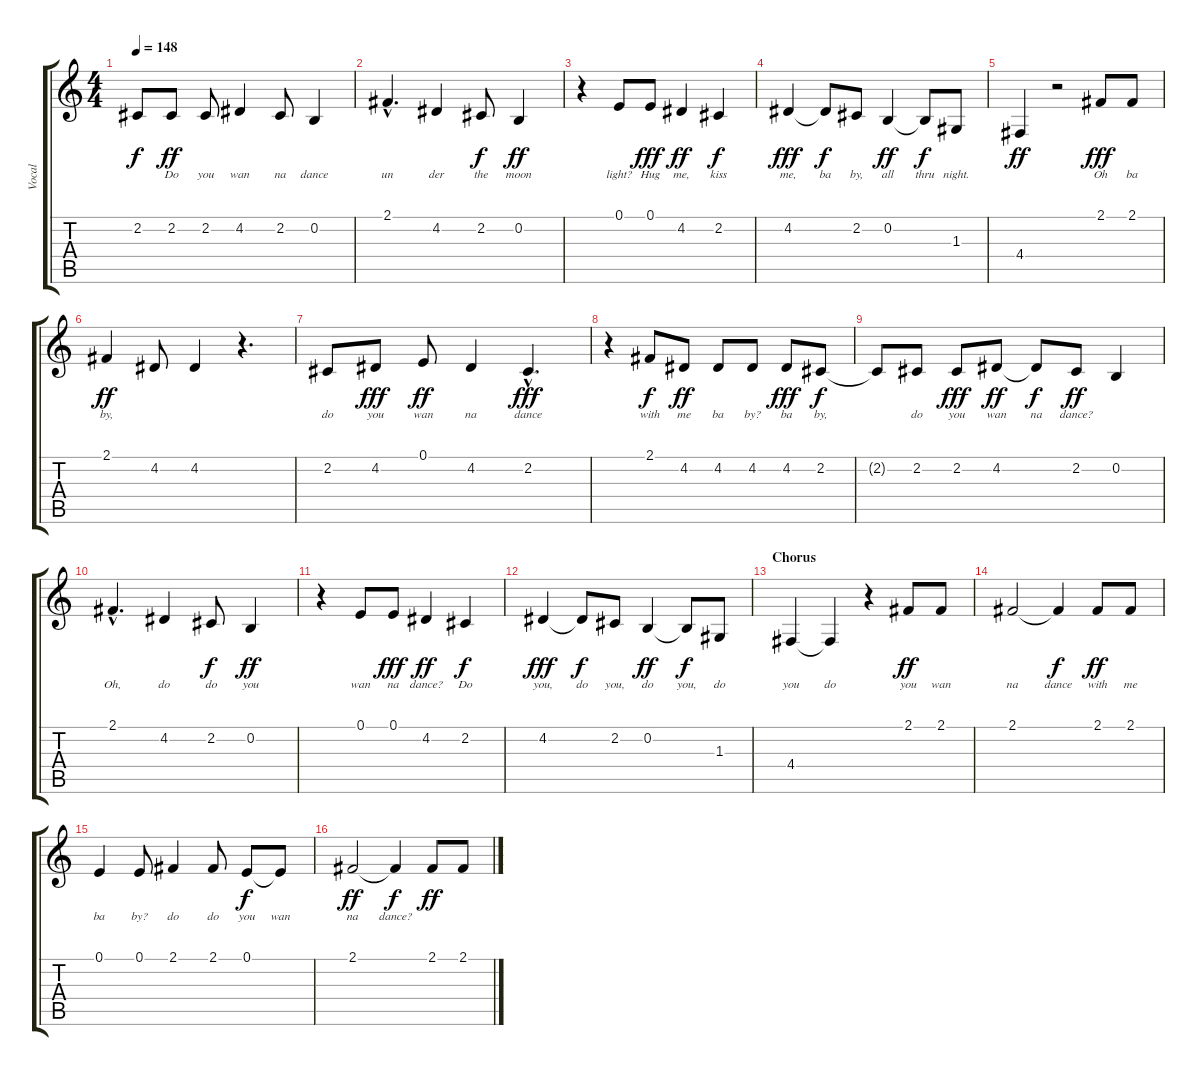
\track ("Vocal" "Vocal") {instrument englishhorn}
\staff {score tabs}
\tuning (E4 B3 G3 D3 A2 E2) {hide}
\ts (4 4)
\tempo 148
\clef g2
\ks c
2.2{t}.8{lyrics (0 "") lyrics (1 "") lyrics (2 "") lyrics (3 "") lyrics (4 "") dy f} 2.2.8{lyrics (0 "Do") lyrics (1 "") lyrics (2 "") lyrics (3 "") lyrics (4 "") dy ff} 2.2.8{lyrics (0 "you") lyrics (1 "") lyrics (2 "") lyrics (3 "") lyrics (4 "")} 4.2.4{lyrics (0 "wan") lyrics (1 "") lyrics (2 "") lyrics (3 "") lyrics (4 "")} 2.2.8{lyrics (0 "na") lyrics (1 "") lyrics (2 "") lyrics (3 "") lyrics (4 "")} 0.2.4{lyrics (0 "dance") lyrics (1 "") lyrics (2 "") lyrics (3 "") lyrics (4 "")} |
2.1{hac}.4{d lyrics (0 "un") lyrics (1 "") lyrics (2 "") lyrics (3 "") lyrics (4 "")} 4.2.4{lyrics (0 "der") lyrics (1 "") lyrics (2 "") lyrics (3 "") lyrics (4 "")} 2.2.8{lyrics (0 "the") lyrics (1 "") lyrics (2 "") lyrics (3 "") lyrics (4 "") dy f} 0.2.4{lyrics (0 "moon") lyrics (1 "") lyrics (2 "") lyrics (3 "") lyrics (4 "") dy ff} |
r.4 0.1.8{lyrics (0 "light?") lyrics (1 "") lyrics (2 "") lyrics (3 "") lyrics (4 "")} 0.1.8{lyrics (0 "Hug") lyrics (1 "") lyrics (2 "") lyrics (3 "") lyrics (4 "") dy fff} 4.2.4{lyrics (0 "me,") lyrics (1 "") lyrics (2 "") lyrics (3 "") lyrics (4 "") dy ff} 2.2.4{lyrics (0 "kiss") lyrics (1 "") lyrics (2 "") lyrics (3 "") lyrics (4 "") dy f} |
4.2.4{lyrics (0 "me,") lyrics (1 "") lyrics (2 "") lyrics (3 "") lyrics (4 "") dy fff} 4.2{t}.8{lyrics (0 "ba") lyrics (1 "") lyrics (2 "") lyrics (3 "") lyrics (4 "") dy f} 2.2.8{lyrics (0 "by,") lyrics (1 "") lyrics (2 "") lyrics (3 "") lyrics (4 "")} 0.2.4{lyrics (0 "all") lyrics (1 "") lyrics (2 "") lyrics (3 "") lyrics (4 "") dy ff} 0.2{t}.8{lyrics (0 "thru") lyrics (1 "") lyrics (2 "") lyrics (3 "") lyrics (4 "") dy f} 1.3.8{lyrics (0 "night.") lyrics (1 "") lyrics (2 "") lyrics (3 "") lyrics (4 "")} |
4.4.4{lyrics (0 "") lyrics (1 "") lyrics (2 "") lyrics (3 "") lyrics (4 "") dy ff} r.2 2.1.8{lyrics (0 "Oh") lyrics (1 "") lyrics (2 "") lyrics (3 "") lyrics (4 "") dy fff} 2.1.8{lyrics (0 "ba") lyrics (1 "") lyrics (2 "") lyrics (3 "") lyrics (4 "")} |
2.1.4{lyrics (0 "by,") lyrics (1 "") lyrics (2 "") lyrics (3 "") lyrics (4 "") dy ff} 4.2.8{lyrics (0 "") lyrics (1 "") lyrics (2 "") lyrics (3 "") lyrics (4 "")} 4.2.4{lyrics (0 "") lyrics (1 "") lyrics (2 "") lyrics (3 "") lyrics (4 "")} r.4{d} |
2.2.8{lyrics (0 "do") lyrics (1 "") lyrics (2 "") lyrics (3 "") lyrics (4 "")} 4.2.8{lyrics (0 "you") lyrics (1 "") lyrics (2 "") lyrics (3 "") lyrics (4 "") dy fff} 0.1.8{lyrics (0 "wan") lyrics (1 "") lyrics (2 "") lyrics (3 "") lyrics (4 "") dy ff} 4.2.4{lyrics (0 "na") lyrics (1 "") lyrics (2 "") lyrics (3 "") lyrics (4 "")} 2.2{hac}.4{d lyrics (0 "dance") lyrics (1 "") lyrics (2 "") lyrics (3 "") lyrics (4 "") dy fff} |
r.4 2.1.8{lyrics (0 "with") lyrics (1 "") lyrics (2 "") lyrics (3 "") lyrics (4 "") dy f} 4.2.8{lyrics (0 "me") lyrics (1 "") lyrics (2 "") lyrics (3 "") lyrics (4 "") dy ff} 4.2.8{lyrics (0 "ba") lyrics (1 "") lyrics (2 "") lyrics (3 "") lyrics (4 "")} 4.2.8{lyrics (0 "by?") lyrics (1 "") lyrics (2 "") lyrics (3 "") lyrics (4 "")} 4.2.8{lyrics (0 "ba") lyrics (1 "") lyrics (2 "") lyrics (3 "") lyrics (4 "") dy fff} 2.2.8{lyrics (0 "by,") lyrics (1 "") lyrics (2 "") lyrics (3 "") lyrics (4 "") dy f} |
2.2{t}.8{lyrics (0 "") lyrics (1 "") lyrics (2 "") lyrics (3 "") lyrics (4 "")} 2.2.8{lyrics (0 "do") lyrics (1 "") lyrics (2 "") lyrics (3 "") lyrics (4 "")} 2.2.8{lyrics (0 "you") lyrics (1 "") lyrics (2 "") lyrics (3 "") lyrics (4 "") dy fff} 4.2.8{lyrics (0 "wan") lyrics (1 "") lyrics (2 "") lyrics (3 "") lyrics (4 "") dy ff} 4.2{t}.8{lyrics (0 "na") lyrics (1 "") lyrics (2 "") lyrics (3 "") lyrics (4 "") dy f} 2.2.8{lyrics (0 "dance?") lyrics (1 "") lyrics (2 "") lyrics (3 "") lyrics (4 "") dy ff} 0.2.4{lyrics (0 "") lyrics (1 "") lyrics (2 "") lyrics (3 "") lyrics (4 "")} |
2.1{hac}.4{d lyrics (0 "Oh,") lyrics (1 "") lyrics (2 "") lyrics (3 "") lyrics (4 "")} 4.2.4{lyrics (0 "do") lyrics (1 "") lyrics (2 "") lyrics (3 "") lyrics (4 "")} 2.2.8{lyrics (0 "do") lyrics (1 "") lyrics (2 "") lyrics (3 "") lyrics (4 "") dy f} 0.2.4{lyrics (0 "you") lyrics (1 "") lyrics (2 "") lyrics (3 "") lyrics (4 "") dy ff} |
r.4 0.1.8{lyrics (0 "wan") lyrics (1 "") lyrics (2 "") lyrics (3 "") lyrics (4 "")} 0.1.8{lyrics (0 "na") lyrics (1 "") lyrics (2 "") lyrics (3 "") lyrics (4 "") dy fff} 4.2.4{lyrics (0 "dance?") lyrics (1 "") lyrics (2 "") lyrics (3 "") lyrics (4 "") dy ff} 2.2.4{lyrics (0 "Do") lyrics (1 "") lyrics (2 "") lyrics (3 "") lyrics (4 "") dy f} |
4.2.4{lyrics (0 "you,") lyrics (1 "") lyrics (2 "") lyrics (3 "") lyrics (4 "") dy fff} 4.2{t}.8{lyrics (0 "do") lyrics (1 "") lyrics (2 "") lyrics (3 "") lyrics (4 "") dy f} 2.2.8{lyrics (0 "you,") lyrics (1 "") lyrics (2 "") lyrics (3 "") lyrics (4 "")} 0.2.4{lyrics (0 "do") lyrics (1 "") lyrics (2 "") lyrics (3 "") lyrics (4 "") dy ff} 0.2{t}.8{lyrics (0 "you,") lyrics (1 "") lyrics (2 "") lyrics (3 "") lyrics (4 "") dy f} 1.3.8{lyrics (0 "do") lyrics (1 "") lyrics (2 "") lyrics (3 "") lyrics (4 "")} |
\section ("" "Chorus")
4.4.4{lyrics (0 "you") lyrics (1 "") lyrics (2 "") lyrics (3 "") lyrics (4 "")} 4.4{t}.4{lyrics (0 "do") lyrics (1 "") lyrics (2 "") lyrics (3 "") lyrics (4 "")} r.4 2.1.8{lyrics (0 "you") lyrics (1 "") lyrics (2 "") lyrics (3 "") lyrics (4 "") dy ff} 2.1.8{lyrics (0 "wan") lyrics (1 "") lyrics (2 "") lyrics (3 "") lyrics (4 "")} |
2.1.2{lyrics (0 "na") lyrics (1 "") lyrics (2 "") lyrics (3 "") lyrics (4 "")} 2.1{t}.4{lyrics (0 "dance") lyrics (1 "") lyrics (2 "") lyrics (3 "") lyrics (4 "") dy f} 2.1.8{lyrics (0 "with") lyrics (1 "") lyrics (2 "") lyrics (3 "") lyrics (4 "") dy ff} 2.1.8{lyrics (0 "me") lyrics (1 "") lyrics (2 "") lyrics (3 "") lyrics (4 "")} |
0.1.4{lyrics (0 "ba") lyrics (1 "") lyrics (2 "") lyrics (3 "") lyrics (4 "")} 0.1.8{lyrics (0 "by?") lyrics (1 "") lyrics (2 "") lyrics (3 "") lyrics (4 "")} 2.1.4{lyrics (0 "do") lyrics (1 "") lyrics (2 "") lyrics (3 "") lyrics (4 "")} 2.1.8{lyrics (0 "do") lyrics (1 "") lyrics (2 "") lyrics (3 "") lyrics (4 "")} 0.1.8{lyrics (0 "you") lyrics (1 "") lyrics (2 "") lyrics (3 "") lyrics (4 "") dy f} 0.1{t}.8{lyrics (0 "wan") lyrics (1 "") lyrics (2 "") lyrics (3 "") lyrics (4 "")} |
2.1.2{lyrics (0 "na") lyrics (1 "") lyrics (2 "") lyrics (3 "") lyrics (4 "") dy ff} 2.1{t}.4{lyrics (0 "dance?") lyrics (1 "") lyrics (2 "") lyrics (3 "") lyrics (4 "") dy f} 2.1.8{lyrics (0 "") lyrics (1 "") lyrics (2 "") lyrics (3 "") lyrics (4 "") dy ff} 2.1.8{lyrics (0 "") lyrics (1 "") lyrics (2 "") lyrics (3 "") lyrics (4 "")}
